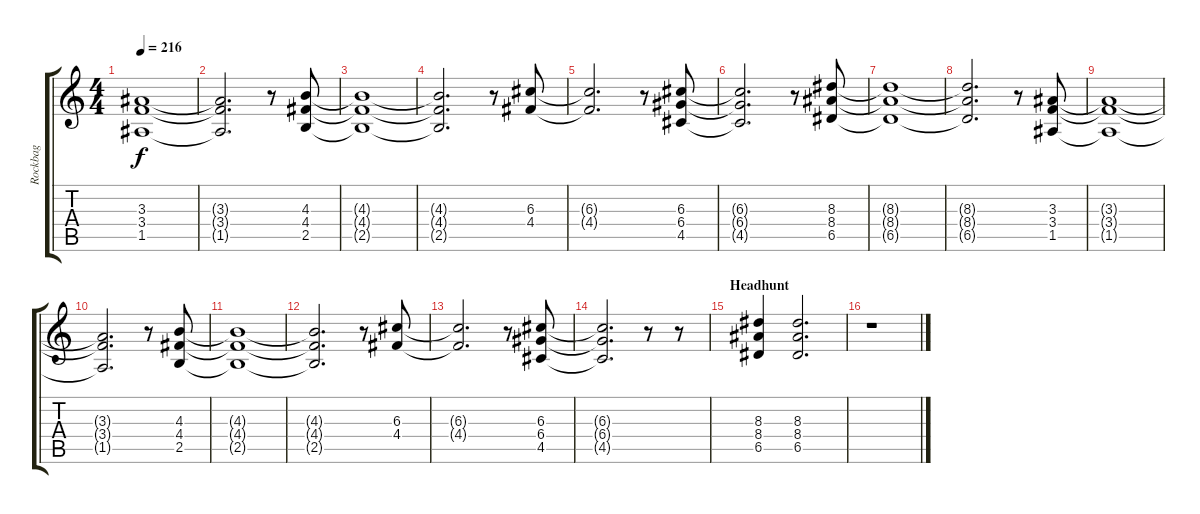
\track ("Rockbag" "Rockbag") {instrument overdrivenguitar}
\staff {score tabs}
\tuning (E4 B3 G3 D3 A2 E2) {hide}
\ts (4 4)
\tempo 216
\clef g2
\ks c
(3.3{t} 3.4{t} 1.5{t}).1{dy f} |
(3.3{t} 3.4{t} 1.5{t}).2{d} r.8 (4.3 4.4 2.5).8 |
(4.3{t} 4.4{t} 2.5{t}).1 |
(4.3{t} 4.4{t} 2.5{t}).2{d} r.8 (6.3 4.4).8 |
(6.3{t} 4.4{t}).2{d} r.8 (6.3 6.4 4.5).8 |
(6.3{t} 6.4{t} 4.5{t}).2{d} r.8 (8.3 8.4 6.5).8 |
(8.3{t} 8.4{t} 6.5{t}).1 |
(8.3{t} 8.4{t} 6.5{t}).2{d} r.8 (3.3 3.4 1.5).8 |
(3.3{t} 3.4{t} 1.5{t}).1 |
(3.3{t} 3.4{t} 1.5{t}).2{d} r.8 (4.3 4.4 2.5).8 |
(4.3{t} 4.4{t} 2.5{t}).1 |
(4.3{t} 4.4{t} 2.5{t}).2{d} r.8 (6.3 4.4).8 |
(6.3{t} 4.4{t}).2{d} r.8 (6.3 6.4 4.5).8 |
(6.3{t} 6.4{t} 4.5{t}).2{d} r.8 r.8 |
\section ("" "Headhunt")
(8.3 8.4 6.5).4 (8.3 8.4 6.5).2{d} |
r.1
